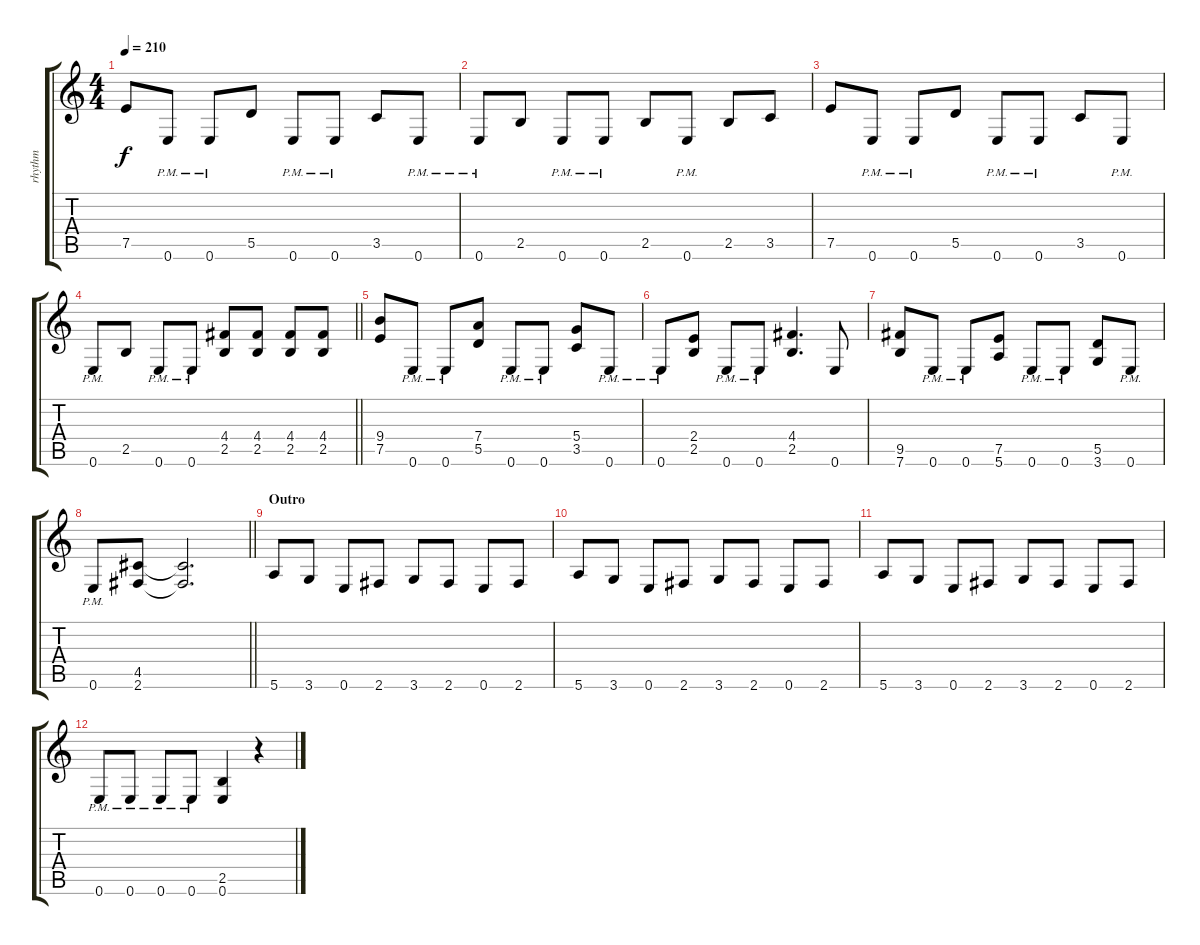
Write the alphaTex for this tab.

\track ("rhythm" "rhythm") {instrument distortionguitar}
\staff {score tabs}
\tuning (E4 B3 G3 D3 A2 E2) {hide}
\ts (4 4)
\section ("" "")
\tempo 210
\clef g2
\ks c
7.5.8{dy f} 0.6{pm}.8 0.6{pm}.8 5.5.8 0.6{pm}.8 0.6{pm}.8 3.5.8 0.6{pm}.8 |
0.6{pm}.8 2.5.8 0.6{pm}.8 0.6{pm}.8 2.5.8 0.6{pm}.8 2.5.8 3.5.8 |
7.5.8 0.6{pm}.8 0.6{pm}.8 5.5.8 0.6{pm}.8 0.6{pm}.8 3.5.8 0.6{pm}.8 |
\barLineRight lightlight
0.6{pm}.8 2.5.8 0.6{pm}.8 0.6{pm}.8 (4.4 2.5).8 (4.4 2.5).8 (4.4 2.5).8 (4.4 2.5).8 |
(9.4 7.5).8 0.6{pm}.8 0.6{pm}.8 (7.4 5.5).8 0.6{pm}.8 0.6{pm}.8 (5.4 3.5).8 0.6{pm}.8 |
0.6{pm}.8 (2.4 2.5).8 0.6{pm}.8 0.6{pm}.8 (4.4 2.5).4{d} 0.6.8 |
(9.5 7.6).8 0.6{pm}.8 0.6{pm}.8 (7.5 5.6).8 0.6{pm}.8 0.6{pm}.8 (5.5 3.6).8 0.6{pm}.8 |
\barLineRight lightlight
0.6{pm}.8 (4.5 2.6).8 (4.5{t} 2.6{t}).2{d} |
\section ("" "Outro")
5.6.8 3.6.8 0.6.8 2.6.8 3.6.8 2.6.8 0.6.8 2.6.8 |
5.6.8 3.6.8 0.6.8 2.6.8 3.6.8 2.6.8 0.6.8 2.6.8 |
5.6.8 3.6.8 0.6.8 2.6.8 3.6.8 2.6.8 0.6.8 2.6.8 |
0.6{pm}.8 0.6{pm}.8 0.6{pm}.8 0.6{pm}.8 (2.5 0.6).4 r.4
